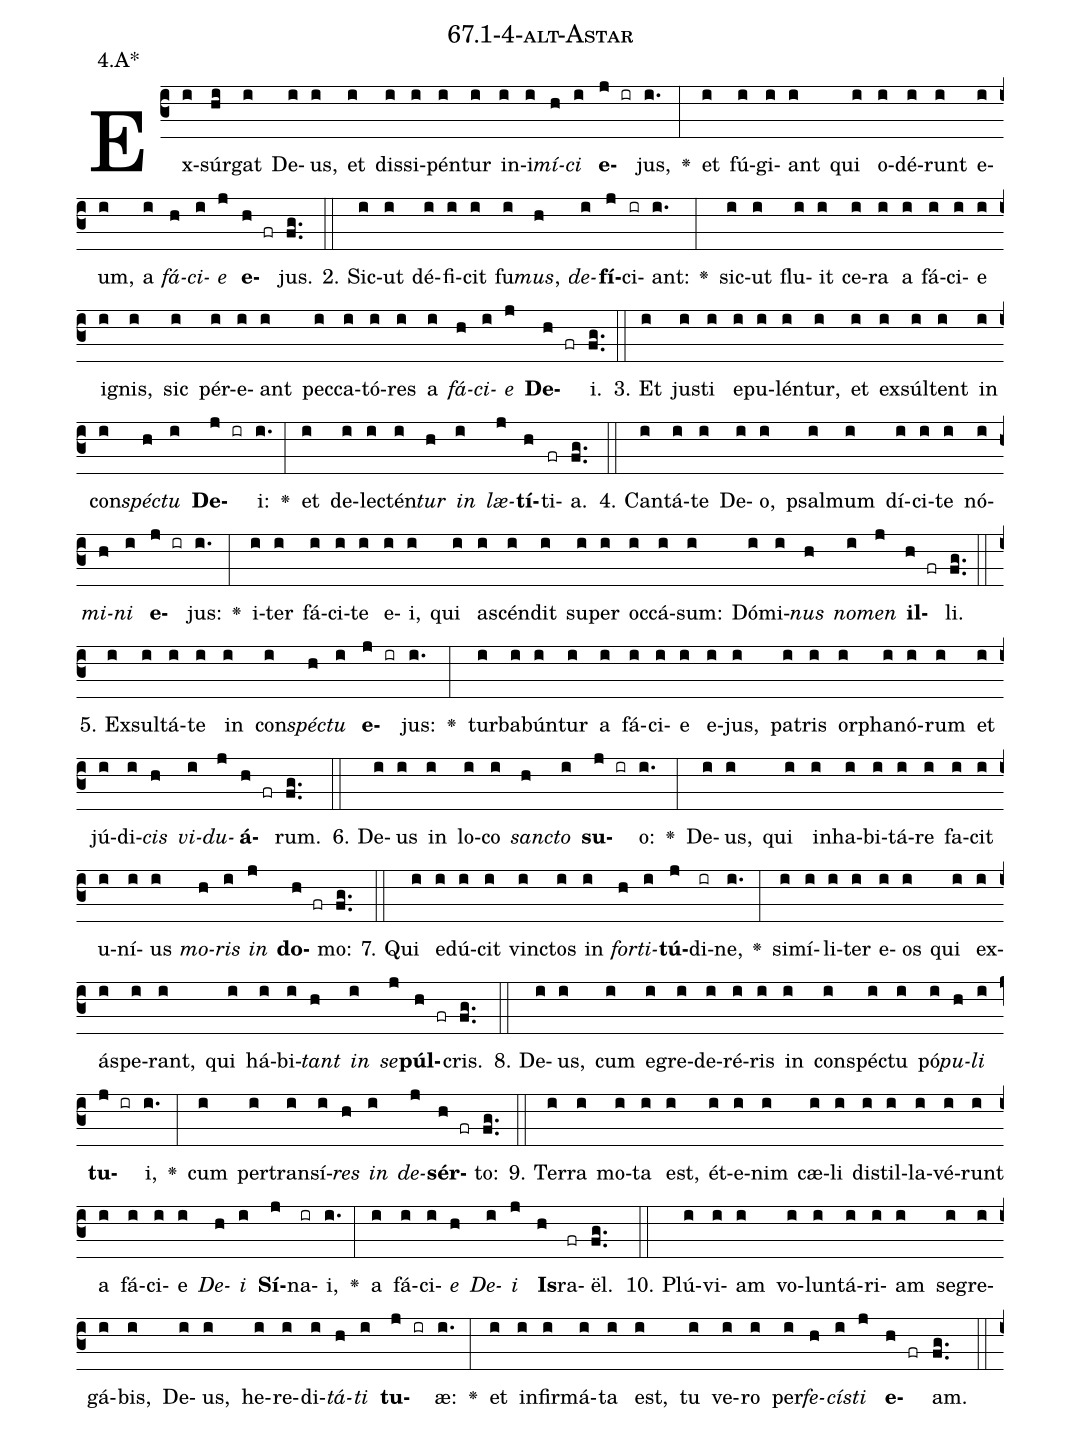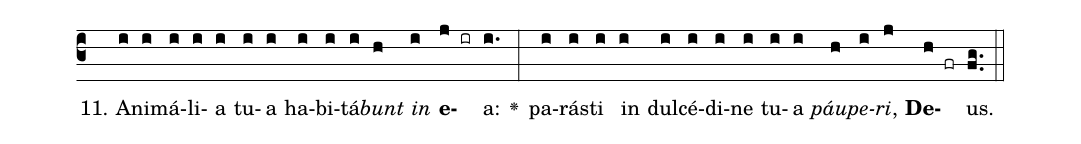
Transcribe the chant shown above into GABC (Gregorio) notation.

name: 67.1-4-alt-Astar;
annotation: 4.A*;
%%
(c3)Ex(i)súr(hi)gat(i) De(i)us,(i) et(i) dis(i)si(i)pén(i)tur(i) in(i)i(i)<i>mí</i>(h)<i>ci</i>(i) <b>e</b>(j ir)jus,(i.) <v>\greheightstar</v>(:) et(i) fú(i)gi(i)ant(i) qui(i) o(i)dé(i)runt(i) e(i)um,(i) a(i) <i>fá</i>(h)<i>ci</i>(i)<i>e</i>(j) <b>e</b>(h fr)jus.(fg..) (::)
2. Sic(i)ut(i) dé(i)fi(i)cit(i) fu(i)<i>mus</i>,(h) <i>de</i>(i)<b>fí</b>(j)ci(ir)ant:(i.) <v>\greheightstar</v>(:) sic(i)ut(i) flu(i)it(i) ce(i)ra(i) a(i) fá(i)ci(i)e(i) i(i)gnis,(i) sic(i) pér(i)e(i)ant(i) pec(i)ca(i)tó(i)res(i) a(i) <i>fá</i>(h)<i>ci</i>(i)<i>e</i>(j) <b>De</b>(h fr)i.(fg..) (::)
3. Et(i) jus(i)ti(i) e(i)pu(i)lén(i)tur,(i) et(i) ex(i)súl(i)tent(i) in(i) con(i)<i>spéc</i>(h)<i>tu</i>(i) <b>De</b>(j ir)i:(i.) <v>\greheightstar</v>(:) et(i) de(i)lec(i)tén(i)<i>tur</i>(h) <i>in</i>(i) <i>læ</i>(j)<b>tí</b>(h)ti(fr)a.(fg..) (::)
4. Can(i)tá(i)te(i) De(i)o,(i) psal(i)mum(i) dí(i)ci(i)te(i) nó(i)<i>mi</i>(h)<i>ni</i>(i) <b>e</b>(j ir)jus:(i.) <v>\greheightstar</v>(:) i(i)ter(i) fá(i)ci(i)te(i) e(i)i,(i) qui(i) a(i)scén(i)dit(i) su(i)per(i) oc(i)cá(i)sum:(i) Dó(i)mi(i)<i>nus</i>(h) <i>no</i>(i)<i>men</i>(j) <b>il</b>(h fr)li.(fg..) (::)
5. Ex(i)sul(i)tá(i)te(i) in(i) con(i)<i>spéc</i>(h)<i>tu</i>(i) <b>e</b>(j ir)jus:(i.) <v>\greheightstar</v>(:) tur(i)ba(i)bún(i)tur(i) a(i) fá(i)ci(i)e(i) e(i)jus,(i) pa(i)tris(i) or(i)pha(i)nó(i)rum(i) et(i) jú(i)di(i)<i>cis</i>(h) <i>vi</i>(i)<i>du</i>(j)<b>á</b>(h fr)rum.(fg..) (::)
6. De(i)us(i) in(i) lo(i)co(i) <i>sanc</i>(h)<i>to</i>(i) <b>su</b>(j ir)o:(i.) <v>\greheightstar</v>(:) De(i)us,(i) qui(i) in(i)ha(i)bi(i)tá(i)re(i) fa(i)cit(i) u(i)ní(i)us(i) <i>mo</i>(h)<i>ris</i>(i) <i>in</i>(j) <b>do</b>(h fr)mo:(fg..) (::)
7. Qui(i) e(i)dú(i)cit(i) vinc(i)tos(i) in(i) <i>for</i>(h)<i>ti</i>(i)<b>tú</b>(j)di(ir)ne,(i.) <v>\greheightstar</v>(:) si(i)mí(i)li(i)ter(i) e(i)os(i) qui(i) ex(i)ás(i)pe(i)rant,(i) qui(i) há(i)bi(i)<i>tant</i>(h) <i>in</i>(i) <i>se</i>(j)<b>púl</b>(h fr)cris.(fg..) (::)
8. De(i)us,(i) cum(i) e(i)gre(i)de(i)ré(i)ris(i) in(i) con(i)spéc(i)tu(i) pó(i)<i>pu</i>(h)<i>li</i>(i) <b>tu</b>(j ir)i,(i.) <v>\greheightstar</v>(:) cum(i) per(i)trans(i)í(i)<i>res</i>(h) <i>in</i>(i) <i>de</i>(j)<b>sér</b>(h fr)to:(fg..) (::)
9. Ter(i)ra(i) mo(i)ta(i) est,(i) ét(i)e(i)nim(i) cæ(i)li(i) di(i)stil(i)la(i)vé(i)runt(i) a(i) fá(i)ci(i)e(i) <i>De</i>(h)<i>i</i>(i) <b>Sí</b>(j)na(ir)i,(i.) <v>\greheightstar</v>(:) a(i) fá(i)ci(i)<i>e</i>(h) <i>De</i>(i)<i>i</i>(j) <b>Is</b>(h)ra(fr)ël.(fg..) (::)
10. Plú(i)vi(i)am(i) vo(i)lun(i)tá(i)ri(i)am(i) se(i)gre(i)gá(i)bis,(i) De(i)us,(i) he(i)re(i)di(i)<i>tá</i>(h)<i>ti</i>(i) <b>tu</b>(j ir)æ:(i.) <v>\greheightstar</v>(:) et(i) in(i)fir(i)má(i)ta(i) est,(i) tu(i) ve(i)ro(i) per(i)<i>fe</i>(h)<i>cís</i>(i)<i>ti</i>(j) <b>e</b>(h fr)am.(fg..) (::)
11. A(i)ni(i)má(i)li(i)a(i) tu(i)a(i) ha(i)bi(i)tá(i)<i>bunt</i>(h) <i>in</i>(i) <b>e</b>(j ir)a:(i.) <v>\greheightstar</v>(:) pa(i)rás(i)ti(i) in(i) dul(i)cé(i)di(i)ne(i) tu(i)a(i) <i>páu</i>(h)<i>pe</i>(i)<i>ri</i>,(j) <b>De</b>(h fr)us.(fg..) (::)
